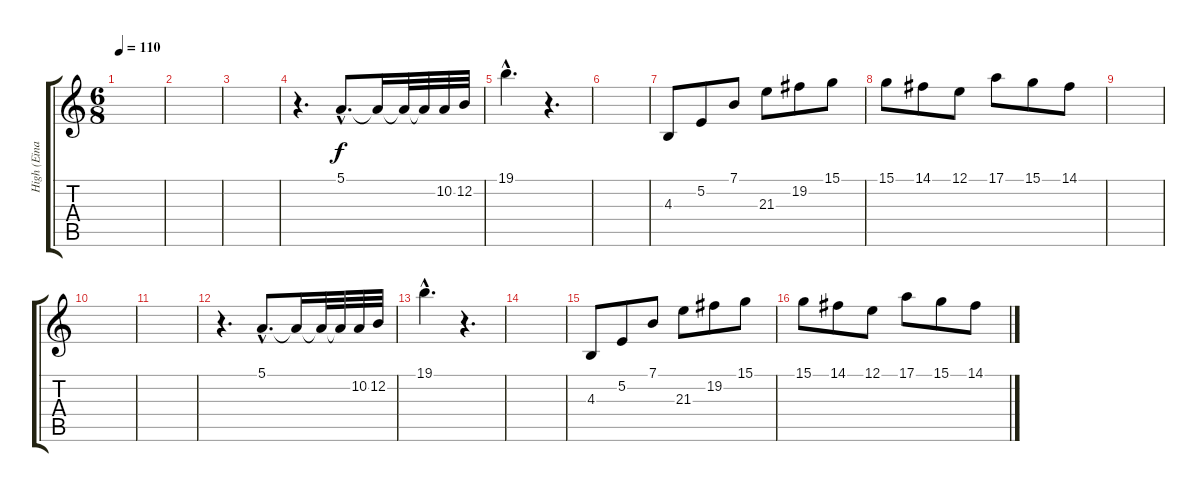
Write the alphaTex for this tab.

\track ("High (Einar)" "High (Eina") {instrument electricgrandpiano}
\staff {score tabs}
\tuning (E4 B3 G3 D3 A2 E2) {hide}
\ts (6 8)
\tempo 110
\clef g2
\ks c
|
|
|
r.4{d} 5.1{hac}.8{d dy f} 5.1{t}.16 5.1{t}.32 5.1{t}.32 10.2.32 12.2.32 |
19.1{hac}.4{d} r.4{d} |
|
4.3.8 5.2.8 7.1.8 21.3.8 19.2.8 15.1.8 |
15.1.8 14.1.8 12.1.8 17.1.8 15.1.8 14.1.8 |
|
|
|
r.4{d} 5.1{hac}.8{d} 5.1{t}.16 5.1{t}.32 5.1{t}.32 10.2.32 12.2.32 |
19.1{hac}.4{d} r.4{d} |
|
4.3.8 5.2.8 7.1.8 21.3.8 19.2.8 15.1.8 |
15.1.8 14.1.8 12.1.8 17.1.8 15.1.8 14.1.8
